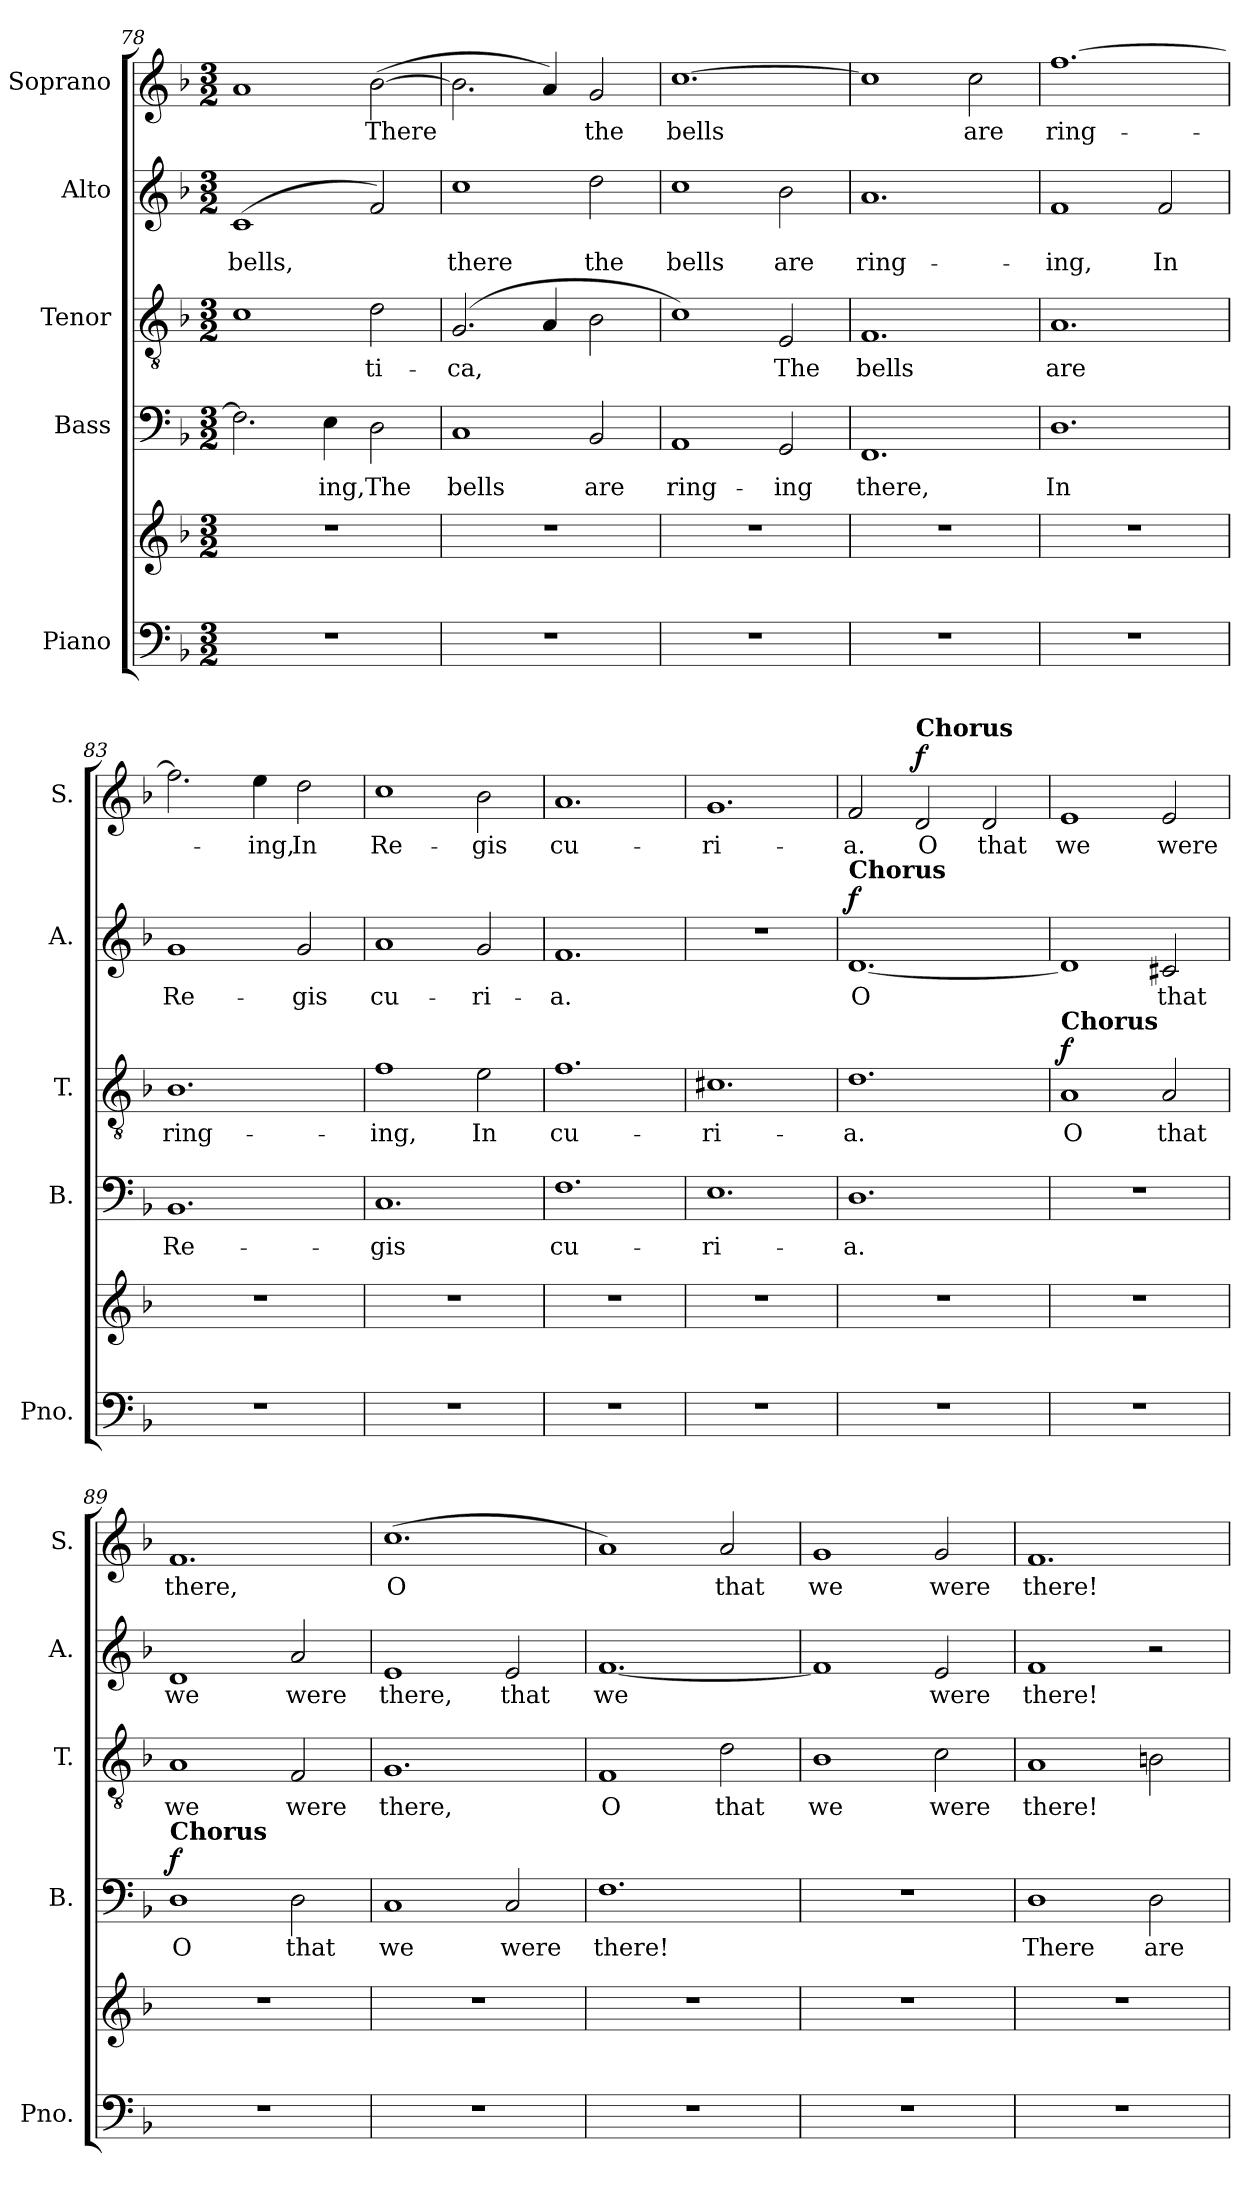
**kern	**kern	**kern	**text	**dynam	**kern	**text	**dynam	**kern	**text	**dynam	**kern	**text	**dynam
*part5	*part5	*part4	*part4	*part4	*part3	*part3	*part3	*part2	*part2	*part2	*part1	*part1	*part1
*staff6	*staff5	*staff4	*staff4	*staff4	*staff3	*staff3	*staff3	*staff2	*staff2	*staff2	*staff1	*staff1	*staff1
*I"Piano	*	*I"Bass	*	*	*I"Tenor	*	*	*I"Alto	*	*	*I"Soprano	*	*
*I'Pno.	*	*I'B.	*	*	*I'T.	*	*	*I'A.	*	*	*I'S.	*	*
*clefF4	*clefG2	*clefF4	*	*	*clefGv2	*	*	*clefG2	*	*	*clefG2	*	*
*k[b-]	*k[b-]	*k[b-]	*	*	*k[b-]	*	*	*k[b-]	*	*	*k[b-]	*	*
*M3/2	*M3/2	*M3/2	*	*	*M3/2	*	*	*M3/2	*	*	*M3/2	*	*
=78	=78	=78	=78	=78	=78	=78	=78	=78	=78	=78	=78	=78	=78
*	*	*^	*	*	*^	*	*	*^	*	*	*^	*	*
1.r	1.r	2.F\]	1.ryy	.	.	1c	1.ryy	.	.	(1c	1.ryy	bells,	.	1a	1.ryy	.	.
.	.	4E\	.	-ing,	.	.	.	.	.	.	.	.	.	.	.	.	.
.	.	2D\	.	The	.	2d\	.	-ti-	.	2f/)	.	.	.	([2b-\	.	There	.
=79	=79	=79	=79	=79	=79	=79	=79	=79	=79	=79	=79	=79	=79	=79	=79	=79	=79
1.r	1.r	1C	1.ryy	bells	.	(2.G/	1.ryy	-ca,	.	1cc	1.ryy	there	.	2.b-\]	1.ryy	.	.
.	.	.	.	.	.	4A/	.	.	.	.	.	.	.	4a/)	.	.	.
.	.	2BB-/	.	are	.	2B-\	.	.	.	2dd\	.	the	.	2g/	.	the	.
=80	=80	=80	=80	=80	=80	=80	=80	=80	=80	=80	=80	=80	=80	=80	=80	=80	=80
1.r	1.r	1AA	1.ryy	ring-	.	1c)	1.ryy	.	.	1cc	1.ryy	bells	.	[1.cc	1.ryy	bells	.
.	.	2GG/	.	-ing	.	2E/	.	The	.	2b-\	.	are	.	.	.	.	.
=81	=81	=81	=81	=81	=81	=81	=81	=81	=81	=81	=81	=81	=81	=81	=81	=81	=81
1.r	1.r	1.FF	1.ryy	there,	.	1.F	1.ryy	bells	.	1.a	1.ryy	ring-	.	1cc]	1.ryy	.	.
.	.	.	.	.	.	.	.	.	.	.	.	.	.	2cc\	.	are	.
=82	=82	=82	=82	=82	=82	=82	=82	=82	=82	=82	=82	=82	=82	=82	=82	=82	=82
1.r	1.r	1.D	1.ryy	In	.	1.A	1.ryy	are	.	1f	1.ryy	-ing,	.	[1.ff	1.ryy	ring-	.
.	.	.	.	.	.	.	.	.	.	2f/	.	In	.	.	.	.	.
=83	=83	=83	=83	=83	=83	=83	=83	=83	=83	=83	=83	=83	=83	=83	=83	=83	=83
1.r	1.r	1.BB-	1.ryy	Re-	.	1.B-	1.ryy	ring-	.	1g	1.ryy	Re-	.	2.ff\]	1.ryy	.	.
.	.	.	.	.	.	.	.	.	.	.	.	.	.	4ee\	.	-ing,	.
.	.	.	.	.	.	.	.	.	.	2g/	.	-gis	.	2dd\	.	In	.
=84	=84	=84	=84	=84	=84	=84	=84	=84	=84	=84	=84	=84	=84	=84	=84	=84	=84
1.r	1.r	1.C	1.ryy	-gis	.	1f	1.ryy	-ing,	.	1a	1.ryy	cu-	.	1cc	1.ryy	Re-	.
.	.	.	.	.	.	2e\	.	In	.	2g/	.	-ri-	.	2b-\	.	-gis	.
=85	=85	=85	=85	=85	=85	=85	=85	=85	=85	=85	=85	=85	=85	=85	=85	=85	=85
1.r	1.r	1.F	1.ryy	cu-	.	1.f	1.ryy	cu-	.	1.f	1.ryy	-a.	.	1.a	1.ryy	cu-	.
*	*	*	*	*	*	*	*	*	*	*v	*v	*	*	*	*	*	*
!!LO:LB:g=z	!!
=86	=86	=86	=86	=86	=86	=86	=86	=86	=86	=86	=86	=86	=86	=86	=86	=86
1.r	1.r	1.E	1.ryy	-ri-	.	1.c#X	1.ryy	-ri-	.	1.r	.	.	1.g	1.ryy	-ri-	.
=87	=87	=87	=87	=87	=87	=87	=87	=87	=87	=87	=87	=87	=87	=87	=87	=87
!	!	!	!	!	!	!	!	!	!	!LO:TX:a:B:t=Chorus	!	!	!	!	!	!
!	!	!	!	!	!	!	!	!	!	!	!	!LO:DY:a	!	!	!	!
1.r	1.r	1.D	1.ryy	-a.	.	1.d	1.ryy	-a.	.	[1.d	O	f	2f/	2ryy	-a.	.
!	!	!	!	!	!	!	!	!	!	!	!	!	!LO:TX:a:B:t=Chorus	!	!	!
!	!	!	!	!	!	!	!	!	!	!	!	!	!	!	!	!LO:DY:a
.	.	.	.	.	.	.	.	.	.	.	.	.	2d/	1ryy	O	f
.	.	.	.	.	.	.	.	.	.	.	.	.	2d/	.	that	.
*	*	*v	*v	*	*	*	*	*	*	*	*	*	*v	*v	*	*
*	*	*	*	*	*v	*v	*	*	*	*	*	*	*	*
=88	=88	=88	=88	=88	=88	=88	=88	=88	=88	=88	=88	=88	=88
!	!	!	!	!	!LO:TX:a:B:t=Chorus	!	!	!	!	!	!	!	!
!	!	!	!	!	!	!	!LO:DY:a	!	!	!	!	!	!
1.r	1.r	1.r	.	.	1A	O	f	1d]	.	.	1e	we	.
.	.	.	.	.	2A/	that	.	2c#X/	that	.	2e/	were	.
=89	=89	=89	=89	=89	=89	=89	=89	=89	=89	=89	=89	=89	=89
!	!	!LO:TX:a:B:t=Chorus	!	!	!	!	!	!	!	!	!	!	!
!	!	!	!	!LO:DY:a	!	!	!	!	!	!	!	!	!
1.r	1.r	1D	O	f	1A	we	.	1d	we	.	1.f	there,	.
.	.	2D\	that	.	2F/	were	.	2a/	were	.	.	.	.
=90	=90	=90	=90	=90	=90	=90	=90	=90	=90	=90	=90	=90	=90
1.r	1.r	1C	we	.	1.G	there,	.	1e	there,	.	(1.cc	O	.
.	.	2C/	were	.	.	.	.	2e/	that	.	.	.	.
=91	=91	=91	=91	=91	=91	=91	=91	=91	=91	=91	=91	=91	=91
1.r	1.r	1.F	there!	.	1F	O	.	[1.f	we	.	1a)	.	.
.	.	.	.	.	2d\	that	.	.	.	.	2a/	that	.
=92	=92	=92	=92	=92	=92	=92	=92	=92	=92	=92	=92	=92	=92
1.r	1.r	1.r	.	.	1B-	we	.	1f]	.	.	1g	we	.
.	.	.	.	.	2c\	were	.	2e/	were	.	2g/	were	.
!!LO:PB:g=z
=93	=93	=93	=93	=93	=93	=93	=93	=93	=93	=93	=93	=93	=93
1.r	1.r	1D	There	.	1A	there!	.	1f	there!	.	1.f	there!	.
.	.	2D\	are	.	2Bn\	.	.	2r	.	.	.	.	.
=	=	=	=	=	=	=	=	=	=	=	=	=	=
*-	*-	*-	*-	*-	*-	*-	*-	*-	*-	*-	*-	*-	*-
